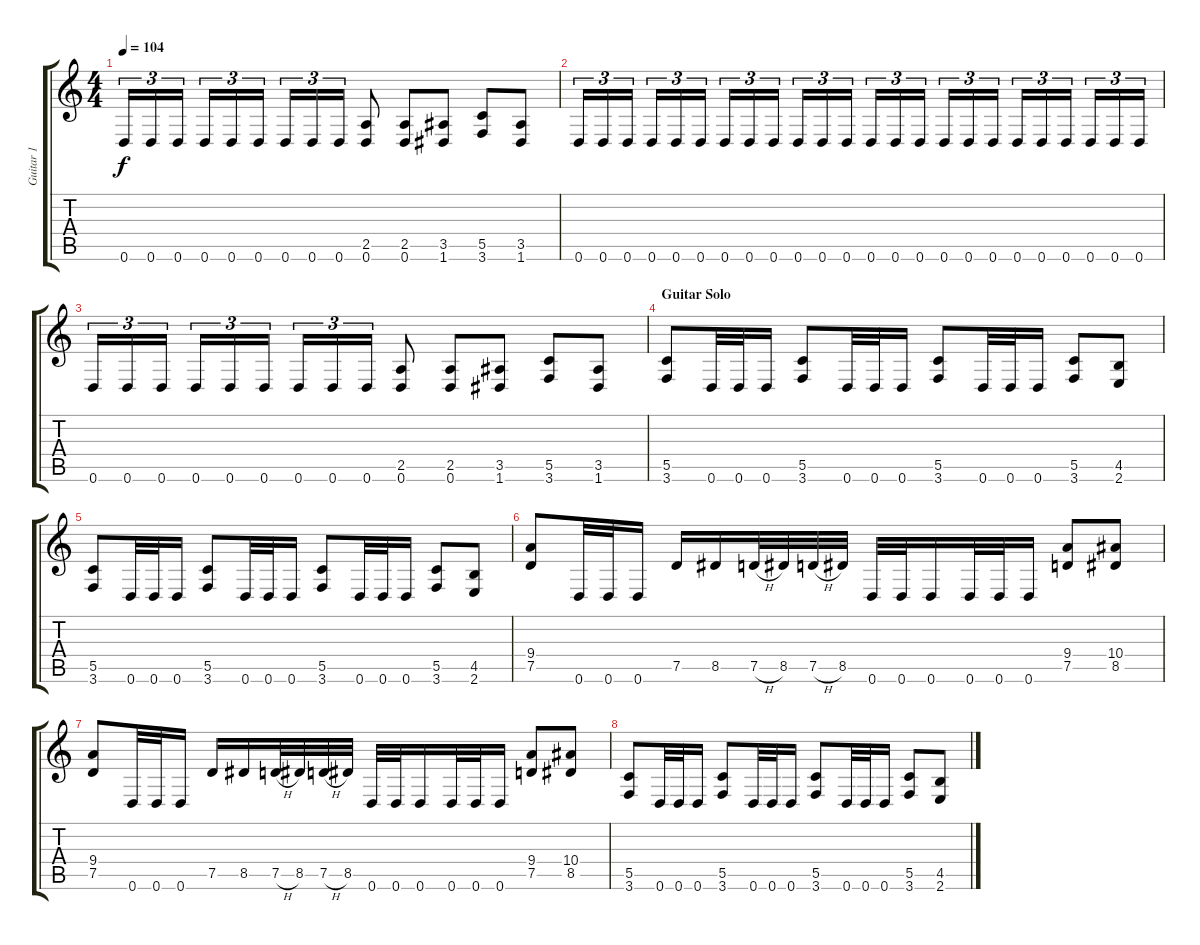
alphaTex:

\track ("Guitar 1" "Guitar 1") {instrument distortionguitar}
\staff {score tabs}
\tuning (D4 A3 F3 C3 G2 D2) {hide}
\ts (4 4)
\tempo 104
\clef g2
\ks c
0.6.16{tu (3 2) dy f} 0.6.16{tu (3 2)} 0.6.16{tu (3 2)} 0.6.16{tu (3 2)} 0.6.16{tu (3 2)} 0.6.16{tu (3 2)} 0.6.16{tu (3 2)} 0.6.16{tu (3 2)} 0.6.16{tu (3 2)} (2.5 0.6).8 (2.5 0.6).8 (3.5 1.6).8 (5.5 3.6).8 (3.5 1.6).8 |
0.6.16{tu (3 2)} 0.6.16{tu (3 2)} 0.6.16{tu (3 2)} 0.6.16{tu (3 2)} 0.6.16{tu (3 2)} 0.6.16{tu (3 2)} 0.6.16{tu (3 2)} 0.6.16{tu (3 2)} 0.6.16{tu (3 2)} 0.6.16{tu (3 2)} 0.6.16{tu (3 2)} 0.6.16{tu (3 2)} 0.6.16{tu (3 2)} 0.6.16{tu (3 2)} 0.6.16{tu (3 2)} 0.6.16{tu (3 2)} 0.6.16{tu (3 2)} 0.6.16{tu (3 2)} 0.6.16{tu (3 2)} 0.6.16{tu (3 2)} 0.6.16{tu (3 2)} 0.6.16{tu (3 2)} 0.6.16{tu (3 2)} 0.6.16{tu (3 2)} |
0.6.16{tu (3 2)} 0.6.16{tu (3 2)} 0.6.16{tu (3 2)} 0.6.16{tu (3 2)} 0.6.16{tu (3 2)} 0.6.16{tu (3 2)} 0.6.16{tu (3 2)} 0.6.16{tu (3 2)} 0.6.16{tu (3 2)} (2.5 0.6).8 (2.5 0.6).8 (3.5 1.6).8 (5.5 3.6).8 (3.5 1.6).8 |
\section ("" "Guitar Solo")
(5.5 3.6).8 0.6.32 0.6.32 0.6.16 (5.5 3.6).8 0.6.32 0.6.32 0.6.16 (5.5 3.6).8 0.6.32 0.6.32 0.6.16 (5.5 3.6).8 (4.5 2.6).8 |
(5.5 3.6).8 0.6.32 0.6.32 0.6.16 (5.5 3.6).8 0.6.32 0.6.32 0.6.16 (5.5 3.6).8 0.6.32 0.6.32 0.6.16 (5.5 3.6).8 (4.5 2.6).8 |
(9.4 7.5).8 0.6.32 0.6.32 0.6.16 7.5.16 8.5.16 7.5{h}.32 8.5.32 7.5{h}.32 8.5.32 0.6.32 0.6.32 0.6.16 0.6.32 0.6.32 0.6.16 (9.4 7.5).8 (10.4 8.5).8 |
(9.4 7.5).8 0.6.32 0.6.32 0.6.16 7.5.16 8.5.16 7.5{h}.32 8.5.32 7.5{h}.32 8.5.32 0.6.32 0.6.32 0.6.16 0.6.32 0.6.32 0.6.16 (9.4 7.5).8 (10.4 8.5).8 |
(5.5 3.6).8 0.6.32 0.6.32 0.6.16 (5.5 3.6).8 0.6.32 0.6.32 0.6.16 (5.5 3.6).8 0.6.32 0.6.32 0.6.16 (5.5 3.6).8 (4.5 2.6).8
